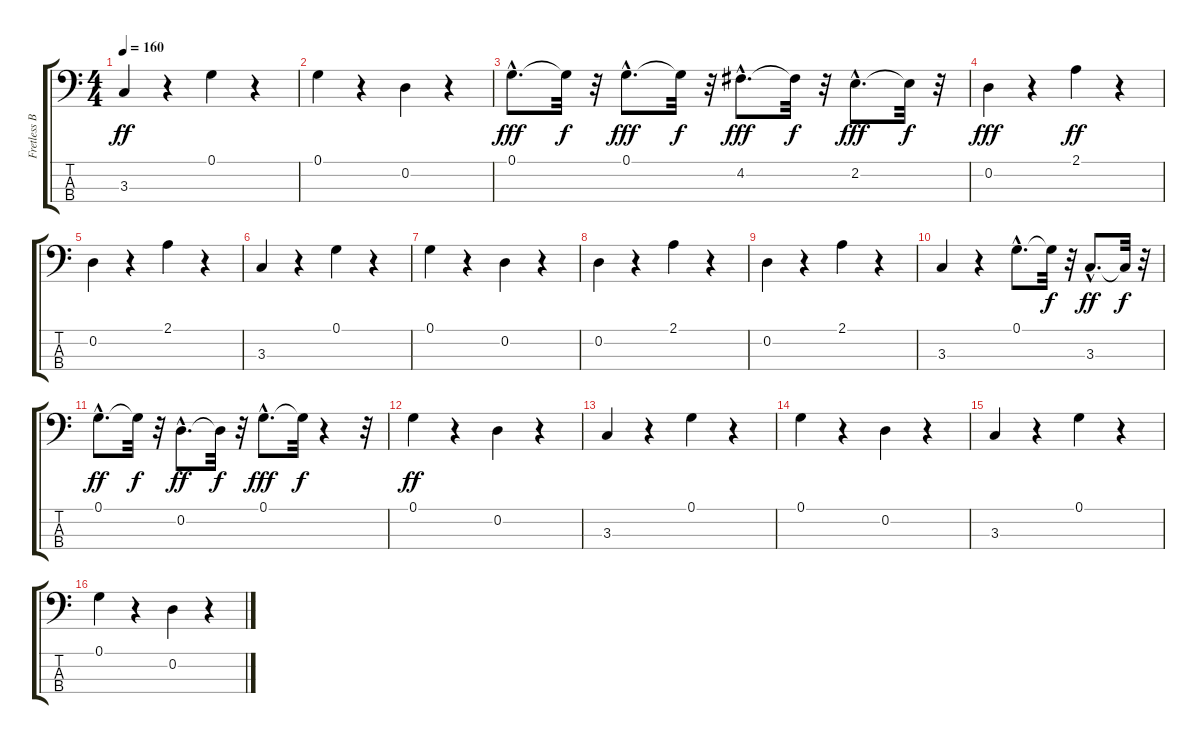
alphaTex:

\track ("Fretless Bass" "Fretless B") {instrument fretlessbass}
\staff {score tabs}
\tuning (G2 D2 A1 E1) {hide}
\ts (4 4)
\tempo 160
\clef f4
\ks c
3.3.4{dy ff} r.4 0.1.4 r.4 |
0.1.4 r.4 0.2.4 r.4 |
0.1{hac}.8{d dy fff} 0.1{t}.32{dy f} r.32 0.1{hac}.8{d dy fff} 0.1{t}.32{dy f} r.32 4.2{hac}.8{d dy fff} 4.2{t}.32{dy f} r.32 2.2{hac}.8{d dy fff} 2.2{t}.32{dy f} r.32 |
0.2.4{dy fff} r.4 2.1.4{dy ff} r.4 |
0.2.4 r.4 2.1.4 r.4 |
3.3.4 r.4 0.1.4 r.4 |
0.1.4 r.4 0.2.4 r.4 |
0.2.4 r.4 2.1.4 r.4 |
0.2.4 r.4 2.1.4 r.4 |
3.3.4 r.4 0.1{hac}.8{d} 0.1{t}.32{dy f} r.32 3.3{hac}.8{d dy ff} 3.3{t}.32{dy f} r.32 |
0.1{hac}.8{d dy ff} 0.1{t}.32{dy f} r.32 0.2{hac}.8{d dy ff} 0.2{t}.32{dy f} r.32 0.1{hac}.8{d dy fff} 0.1{t}.32{dy f} r.4 r.32 |
0.1.4{dy ff} r.4 0.2.4 r.4 |
3.3.4 r.4 0.1.4 r.4 |
0.1.4 r.4 0.2.4 r.4 |
3.3.4 r.4 0.1.4 r.4 |
0.1.4 r.4 0.2.4 r.4
